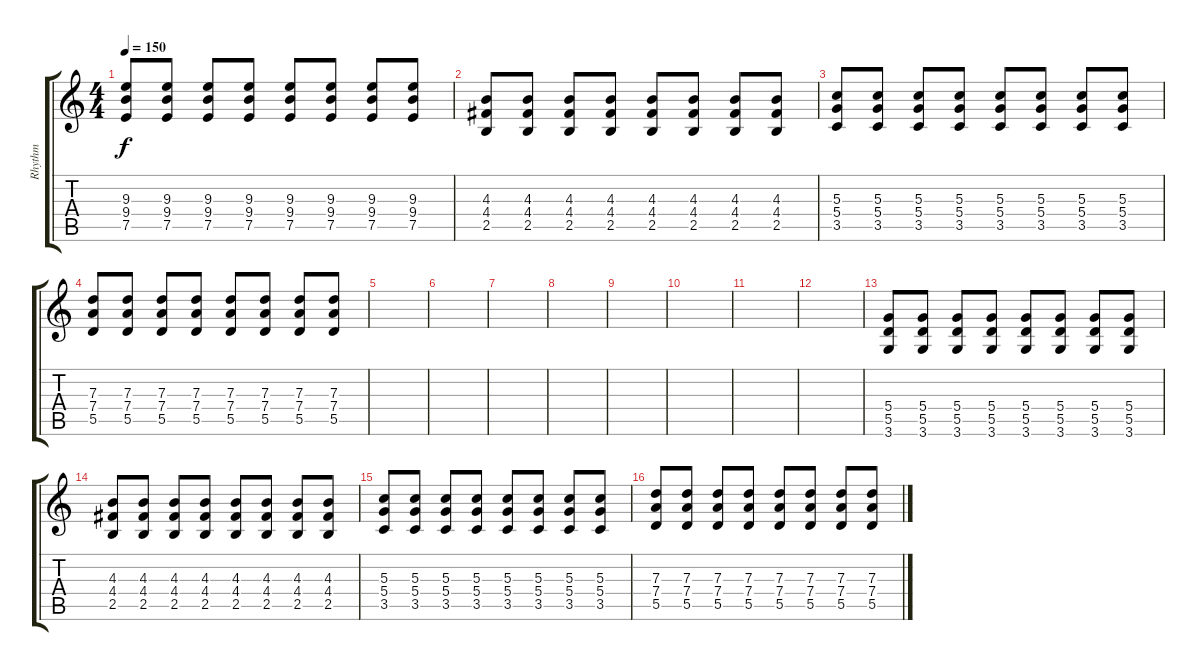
\track ("Rhythm" "Rhythm") {instrument overdrivenguitar}
\staff {score tabs}
\tuning (E4 B3 G3 D3 A2 E2) {hide}
\ts (4 4)
\tempo 150
\clef g2
\ks c
(9.3 9.4 7.5).8{dy f} (9.3 9.4 7.5).8 (9.3 9.4 7.5).8 (9.3 9.4 7.5).8 (9.3 9.4 7.5).8 (9.3 9.4 7.5).8 (9.3 9.4 7.5).8 (9.3 9.4 7.5).8 |
(4.3 4.4 2.5).8 (4.3 4.4 2.5).8 (4.3 4.4 2.5).8 (4.3 4.4 2.5).8 (4.3 4.4 2.5).8 (4.3 4.4 2.5).8 (4.3 4.4 2.5).8 (4.3 4.4 2.5).8 |
(5.3 5.4 3.5).8 (5.3 5.4 3.5).8 (5.3 5.4 3.5).8 (5.3 5.4 3.5).8 (5.3 5.4 3.5).8 (5.3 5.4 3.5).8 (5.3 5.4 3.5).8 (5.3 5.4 3.5).8 |
(7.3 7.4 5.5).8 (7.3 7.4 5.5).8 (7.3 7.4 5.5).8 (7.3 7.4 5.5).8 (7.3 7.4 5.5).8 (7.3 7.4 5.5).8 (7.3 7.4 5.5).8 (7.3 7.4 5.5).8 |
|
|
|
|
|
|
|
|
(5.4 5.5 3.6).8 (5.4 5.5 3.6).8 (5.4 5.5 3.6).8 (5.4 5.5 3.6).8 (5.4 5.5 3.6).8 (5.4 5.5 3.6).8 (5.4 5.5 3.6).8 (5.4 5.5 3.6).8 |
(4.3 4.4 2.5).8 (4.3 4.4 2.5).8 (4.3 4.4 2.5).8 (4.3 4.4 2.5).8 (4.3 4.4 2.5).8 (4.3 4.4 2.5).8 (4.3 4.4 2.5).8 (4.3 4.4 2.5).8 |
(5.3 5.4 3.5).8 (5.3 5.4 3.5).8 (5.3 5.4 3.5).8 (5.3 5.4 3.5).8 (5.3 5.4 3.5).8 (5.3 5.4 3.5).8 (5.3 5.4 3.5).8 (5.3 5.4 3.5).8 |
(7.3 7.4 5.5).8 (7.3 7.4 5.5).8 (7.3 7.4 5.5).8 (7.3 7.4 5.5).8 (7.3 7.4 5.5).8 (7.3 7.4 5.5).8 (7.3 7.4 5.5).8 (7.3 7.4 5.5).8
